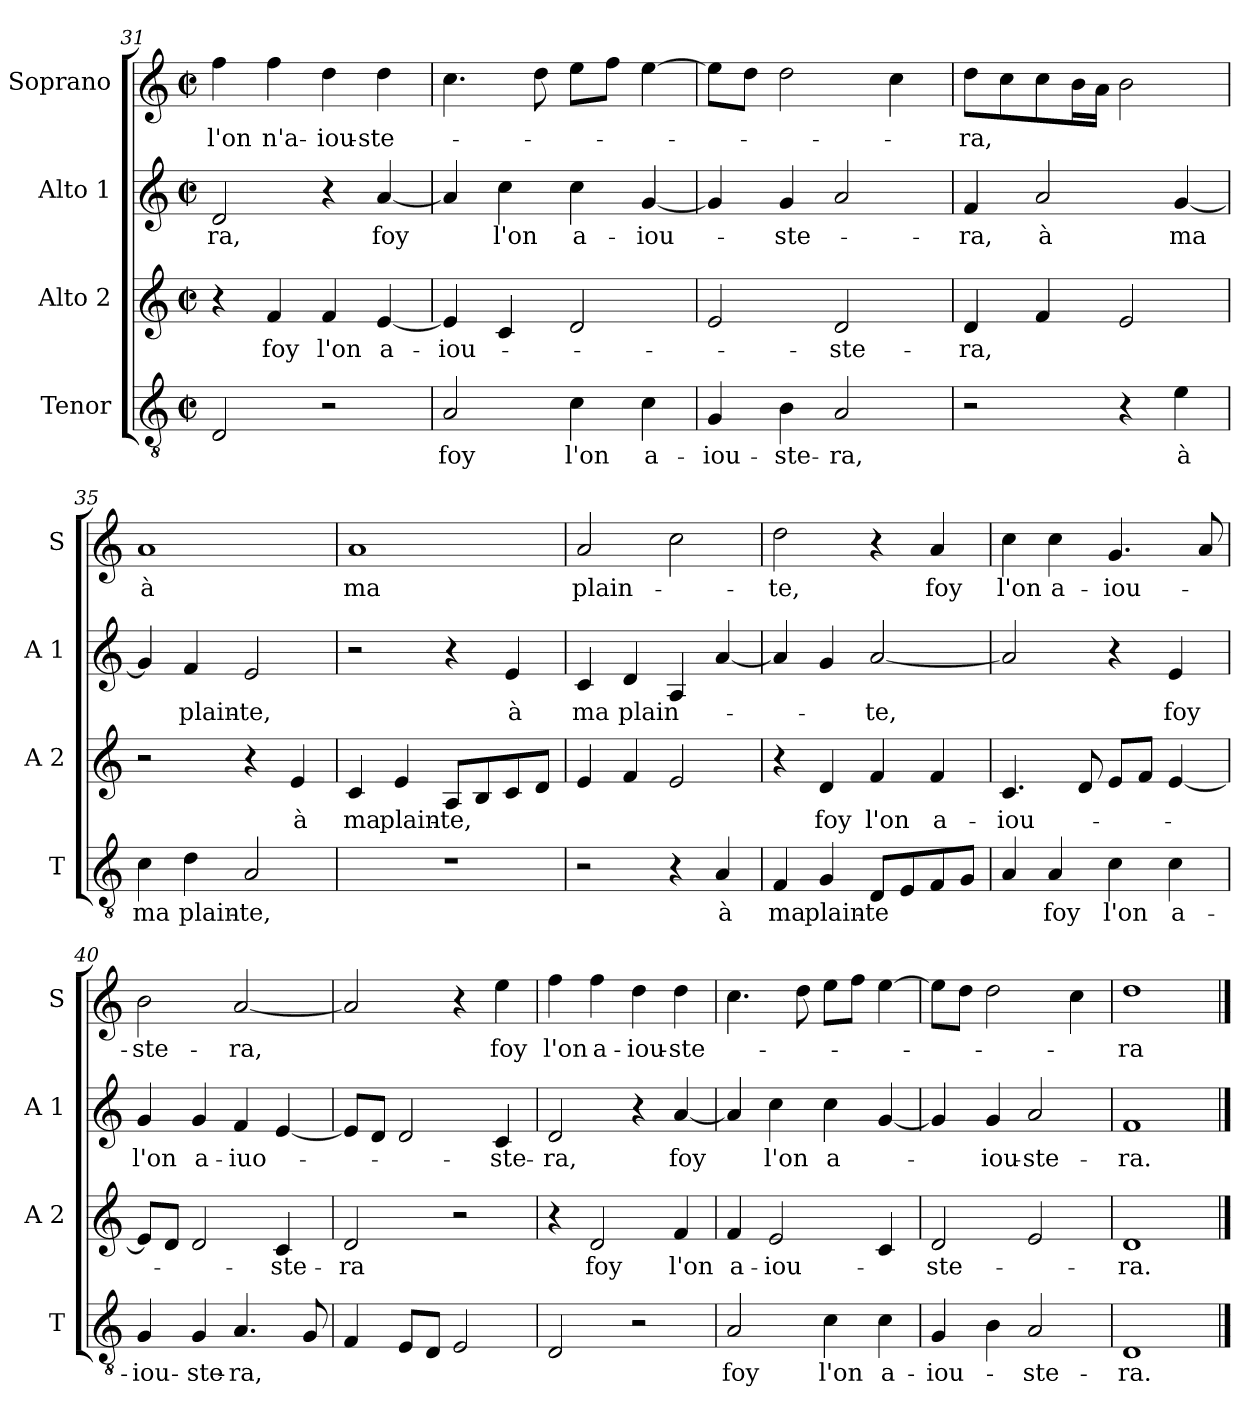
**kern	**text	**kern	**text	**kern	**text	**kern	**text
*part4	*part4	*part3	*part3	*part2	*part2	*part1	*part1
*staff4	*staff4	*staff3	*staff3	*staff2	*staff2	*staff1	*staff1
*I"Tenor	*	*I"Alto 2	*	*I"Alto 1	*	*I"Soprano	*
*I'T	*	*I'A 2	*	*I'A 1	*	*I'S	*
*clefGv2	*	*clefG2	*	*clefG2	*	*clefG2	*
*k[]	*	*k[]	*	*k[]	*	*k[]	*
*C:	*	*C:	*	*C:	*	*C:	*
*M2/2	*	*M2/2	*	*M2/2	*	*M2/2	*
*met(c|)	*	*met(c|)	*	*met(c|)	*	*met(c|)	*
=31	=31	=31	=31	=31	=31	=31	=31
!	!	!	!	!	!LO:LY:b	!	!LO:LY:b
2D/	.	4r	.	2d/	-ra,	4ff\	l'on
!	!	!	!LO:LY:b	!	!	!	!LO:LY:b
.	.	4f/	foy	.	.	4ff\	n'a-
!	!	!	!LO:LY:b	!	!	!	!LO:LY:b
2r	.	4f/	l'on	4r	.	4dd\	-iou-
!	!	!	!LO:LY:b	!	!LO:LY:b	!	!LO:LY:b
.	.	[4e/	a-	[4a/	foy	4dd\	-ste-
=32	=32	=32	=32	=32	=32	=32	=32
!	!LO:LY:b	!	!LO:LY:b	!	!	!	!
2A/	foy	4e/]	-iou-	4a/]	.	4.cc\	.
!	!	!	!	!	!LO:LY:b	!	!
.	.	4c/	.	4cc\	l'on	.	.
.	.	.	.	.	.	8dd\	.
!	!LO:LY:b	!	!	!	!LO:LY:b	!	!
4c\	l'on	2d/	.	4cc\	a-	8ee\L	.
.	.	.	.	.	.	8ff\J	.
!	!LO:LY:b	!	!	!	!LO:LY:b	!	!
4c\	a-	.	.	[4g/	-iou-	[4ee\	.
=33	=33	=33	=33	=33	=33	=33	=33
!	!LO:LY:b	!	!	!	!	!	!
4G/	-iou-	2e/	.	4g/]	.	8ee\L]	.
.	.	.	.	.	.	8dd\J	.
!	!LO:LY:b	!	!	!	!LO:LY:b	!	!
4B\	-ste-	.	.	4g/	-ste-	2dd\	.
!	!LO:LY:b	!	!LO:LY:b	!	!	!	!
2A/	-ra,	2d/	-ste-	2a/	.	.	.
.	.	.	.	.	.	4cc\	.
=34	=34	=34	=34	=34	=34	=34	=34
!	!	!	!LO:LY:b	!	!LO:LY:b	!	!LO:LY:b
2r	.	4d/	-ra,	4f/	-ra,	8dd\L	-ra,
.	.	.	.	.	.	8cc\	.
!	!	!	!	!	!LO:LY:b	!	!
.	.	4f/	.	2a/	à	8cc\	.
.	.	.	.	.	.	16b\L	.
.	.	.	.	.	.	16a\JJ	.
4r	.	2e/	.	.	.	2b\	.
!	!LO:LY:b	!	!	!	!LO:LY:b	!	!
4e\	à	.	.	[4g/	ma	.	.
!!LO:LB:g=z
=35	=35	=35	=35	=35	=35	=35	=35
!	!LO:LY:b	!	!	!	!	!	!LO:LY:b
4c\	ma	2r	.	4g/]	.	1a	à
!	!LO:LY:b	!	!	!	!LO:LY:b	!	!
4d\	plain-	.	.	4f/	plain-	.	.
!	!LO:LY:b	!	!	!	!LO:LY:b	!	!
2A/	-te,	4r	.	2e/	-te,	.	.
!	!	!	!LO:LY:b	!	!	!	!
.	.	4e/	à	.	.	.	.
=36	=36	=36	=36	=36	=36	=36	=36
!	!	!	!LO:LY:b	!	!	!	!LO:LY:b
1r	.	4c/	ma	2r	.	1a	ma
!	!	!	!LO:LY:b	!	!	!	!
.	.	4e/	plain-	.	.	.	.
!	!	!	!LO:LY:b	!	!	!	!
.	.	8A/L	-te,	4r	.	.	.
.	.	8B/	.	.	.	.	.
!	!	!	!	!	!LO:LY:b	!	!
.	.	8c/	.	4e/	à	.	.
.	.	8d/J	.	.	.	.	.
=37	=37	=37	=37	=37	=37	=37	=37
!	!	!	!	!	!LO:LY:b	!	!LO:LY:b
2r	.	4e/	.	4c/	ma	2a/	plain-
!	!	!	!	!	!LO:LY:b	!	!
.	.	4f/	.	4d/	plain-	.	.
4r	.	2e/	.	4A/	.	2cc\	.
!	!LO:LY:b	!	!	!	!	!	!
4A/	à	.	.	[4a/	.	.	.
=38	=38	=38	=38	=38	=38	=38	=38
!	!LO:LY:b	!	!	!	!	!	!LO:LY:b
4F/	ma	4r	.	4a/]	.	2dd\	-te,
!	!LO:LY:b	!	!LO:LY:b	!	!	!	!
4G/	plain-	4d/	foy	4g/	.	.	.
!	!LO:LY:b	!	!LO:LY:b	!	!LO:LY:b	!	!
8D/L	-te	4f/	l'on	[2a/	-te,	4r	.
8E/	.	.	.	.	.	.	.
!	!	!	!LO:LY:b	!	!	!	!LO:LY:b
8F/	.	4f/	a-	.	.	4a/	foy
8G/J	.	.	.	.	.	.	.
=39	=39	=39	=39	=39	=39	=39	=39
!	!	!	!LO:LY:b	!	!	!	!LO:LY:b
4A/	.	4.c/	-iou-	2a/]	.	4cc\	l'on
!	!LO:LY:b	!	!	!	!	!	!LO:LY:b
4A/	foy	.	.	.	.	4cc\	a-
.	.	8d/	.	.	.	.	.
!	!LO:LY:b	!	!	!	!	!	!LO:LY:b
4c\	l'on	8e/L	.	4r	.	4.g/	-iou-
.	.	8f/J	.	.	.	.	.
!	!LO:LY:b	!	!	!	!LO:LY:b	!	!
4c\	a-	[4e/	.	4e/	foy	.	.
.	.	.	.	.	.	8a/	.
!!LO:PB:g=z
=40	=40	=40	=40	=40	=40	=40	=40
!	!LO:LY:b	!	!	!	!LO:LY:b	!	!LO:LY:b
4G/	-iou-	8e/L]	.	4g/	l'on	2b\	-ste-
.	.	8d/J	.	.	.	.	.
!	!LO:LY:b	!	!	!	!LO:LY:b	!	!
4G/	-ste-	2d/	.	4g/	a-	.	.
!	!LO:LY:b	!	!	!	!LO:LY:b	!	!LO:LY:b
4.A/	-ra,	.	.	4f/	-iuo-	[2a/	-ra,
!	!	!	!LO:LY:b	!	!	!	!
.	.	4c/	-ste-	[4e/	.	.	.
8G/	.	.	.	.	.	.	.
=41	=41	=41	=41	=41	=41	=41	=41
!	!	!	!LO:LY:b	!	!	!	!
4F/	.	2d/	-ra	8e/L]	.	2a/]	.
.	.	.	.	8d/J	.	.	.
8E/L	.	.	.	2d/	.	.	.
8D/J	.	.	.	.	.	.	.
2E/	.	2r	.	.	.	4r	.
!	!	!	!	!	!LO:LY:b	!	!LO:LY:b
.	.	.	.	4c/	-ste-	4ee\	foy
=42	=42	=42	=42	=42	=42	=42	=42
!	!	!	!	!	!LO:LY:b	!	!LO:LY:b
2D/	.	4r	.	2d/	-ra,	4ff\	l'on
!	!	!	!LO:LY:b	!	!	!	!LO:LY:b
.	.	2d/	foy	.	.	4ff\	a-
!	!	!	!	!	!	!	!LO:LY:b
2r	.	.	.	4r	.	4dd\	-iou-
!	!	!	!LO:LY:b	!	!LO:LY:b	!	!LO:LY:b
.	.	4f/	l'on	[4a/	foy	4dd\	-ste-
=43	=43	=43	=43	=43	=43	=43	=43
!	!LO:LY:b	!	!LO:LY:b	!	!	!	!
2A/	foy	4f/	a-	4a/]	.	4.cc\	.
!	!	!	!LO:LY:b	!	!LO:LY:b	!	!
.	.	2e/	-iou-	4cc\	l'on	.	.
.	.	.	.	.	.	8dd\	.
!	!LO:LY:b	!	!	!	!LO:LY:b	!	!
4c\	l'on	.	.	4cc\	a-	8ee\L	.
.	.	.	.	.	.	8ff\J	.
!	!LO:LY:b	!	!	!	!	!	!
4c\	a-	4c/	.	[4g/	.	[4ee\	.
=44	=44	=44	=44	=44	=44	=44	=44
!	!LO:LY:b	!	!LO:LY:b	!	!	!	!
4G/	-iou-	2d/	-ste-	4g/]	.	8ee\L]	.
.	.	.	.	.	.	8dd\J	.
!	!	!	!	!	!LO:LY:b	!	!
4B\	.	.	.	4g/	-iou-	2dd\	.
!	!LO:LY:b	!	!	!	!LO:LY:b	!	!
2A/	-ste-	2e/	.	2a/	-ste-	.	.
.	.	.	.	.	.	4cc\	.
=45	=45	=45	=45	=45	=45	=45	=45
!	!LO:LY:b	!	!LO:LY:b	!	!LO:LY:b	!	!LO:LY:b
1D	-ra.	1d	-ra.	1f	-ra.	1dd	-ra
==	==	==	==	==	==	==	==
*-	*-	*-	*-	*-	*-	*-	*-
